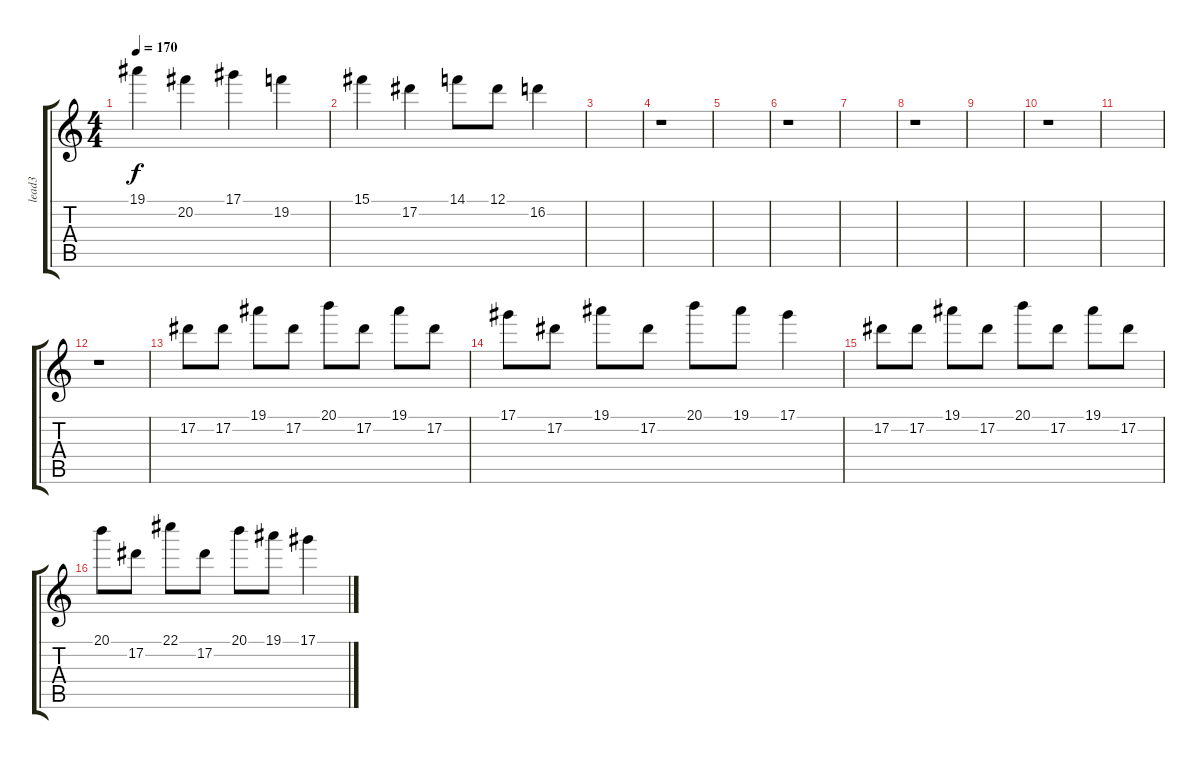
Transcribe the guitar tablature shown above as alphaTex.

\track ("lead3 " "lead3 ") {instrument distortionguitar}
\staff {score tabs}
\tuning (Eb4 Bb3 Gb3 Db3 Ab2 Eb2) {hide}
\ts (4 4)
\tempo 170
\clef g2
\ks c
19.1.4{dy f} 20.2.4 17.1.4 19.2.4 |
15.1.4 17.2.4 14.1.8 12.1.8 16.2.4 |
|
r.1 |
|
r.1 |
|
r.1 |
|
r.1 |
|
r.1 |
17.2.8 17.2.8 19.1.8 17.2.8 20.1.8 17.2.8 19.1.8 17.2.8 |
17.1.8 17.2.8 19.1.8 17.2.8 20.1.8 19.1.8 17.1.4 |
17.2.8 17.2.8 19.1.8 17.2.8 20.1.8 17.2.8 19.1.8 17.2.8 |
20.1.8 17.2.8 22.1.8 17.2.8 20.1.8 19.1.8 17.1.4
